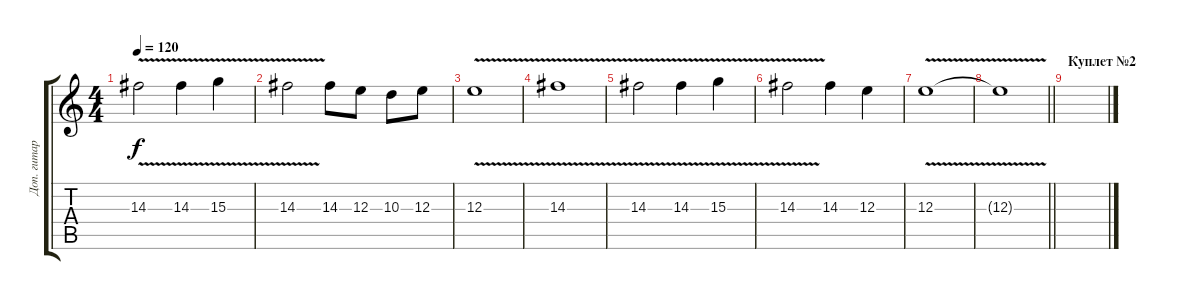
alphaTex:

\track ("Доп. гитара" "Доп. гитар") {instrument distortionguitar}
\staff {score tabs}
\tuning (Db4 Ab3 E3 B2 Gb2 B1) {hide}
\ts (4 4)
\tempo 120
\clef g2
\ks c
14.3{v}.2{dy f} 14.3{v}.4 15.3{v}.4 |
14.3{v}.2 14.3.8 12.3.8 10.3.8 12.3.8 |
12.3{v}.1 |
14.3{v}.1 |
14.3{v}.2 14.3{v}.4 15.3{v}.4 |
14.3{v}.2 14.3.4 12.3.4 |
12.3{v}.1{volume 0} |
\barLineRight lightlight
12.3{t}.1 |
\section ("" "Куплет №2")
